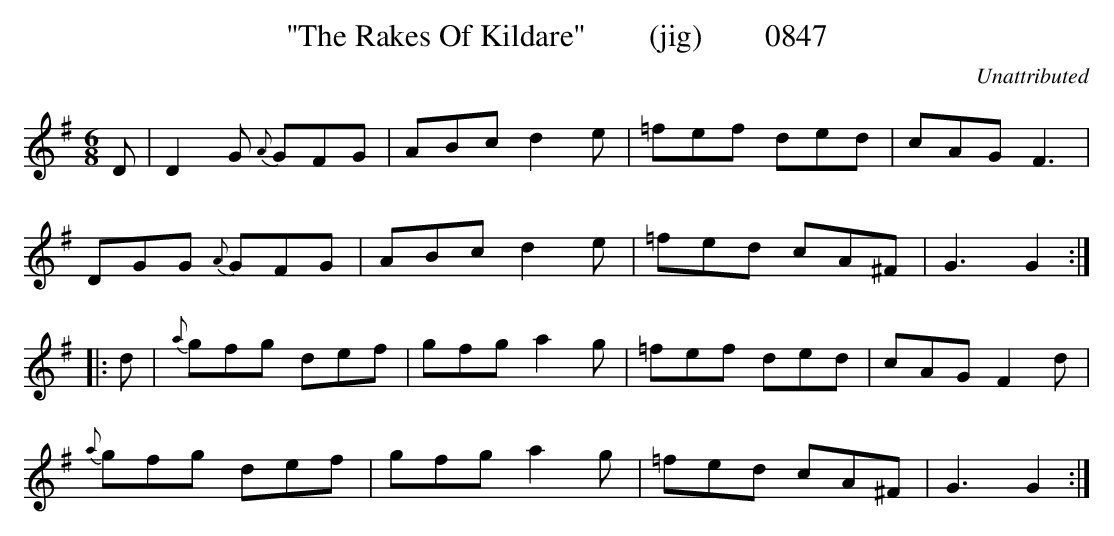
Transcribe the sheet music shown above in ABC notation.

X:1
T:"The Rakes Of Kildare"        (jig)        0847
C:Unattributed
BRENNAN June 2003 (HTTP://WWW.SOSYOURMOM.COM)
M:6/8
L:1/8
K:G
D|D2G {A}GFG|ABc d2e|=fef ded|cAG F3|
DGG {A}GFG|ABc d2e|=fed cA^F|G3G2:|
|:d|{a}gfg def|gfg a2g|=fef ded|cAG F2d|
{a}gfg def|gfg a2g|=fed cA^F|G3G2:|
